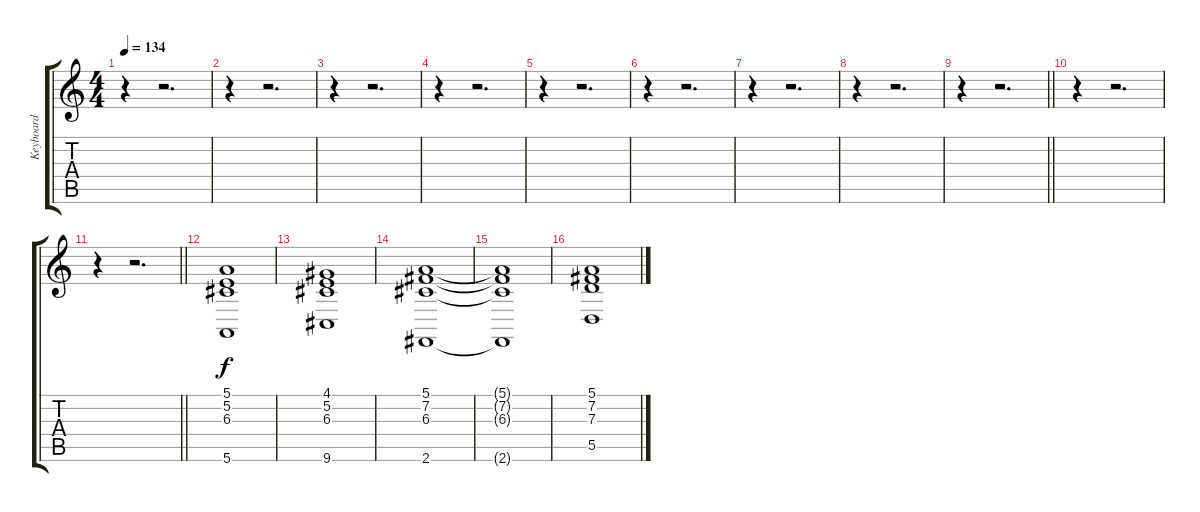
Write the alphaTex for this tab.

\track ("Keyboard" "Keyboard") {instrument fx4atmosphere}
\staff {score tabs}
\tuning (E4 B3 G3 D3 A2 E2) {hide}
\ts (4 4)
\tempo 134
\clef g2
\ks c
r.4{dy f} r.2{d} |
r.4 r.2{d} |
r.4 r.2{d} |
r.4 r.2{d} |
r.4 r.2{d} |
r.4 r.2{d} |
r.4 r.2{d} |
r.4 r.2{d} |
\barLineRight lightlight
r.4 r.2{d} |
r.4 r.2{d} |
\barLineRight lightlight
r.4 r.2{d} |
(5.1 5.2 6.3 5.6).1 |
(4.1 5.2 6.3 9.6).1 |
(5.1 7.2 6.3 2.6).1 |
(5.1{t} 7.2{t} 6.3{t} 2.6{t}).1 |
(5.1 7.2 7.3 5.5).1
